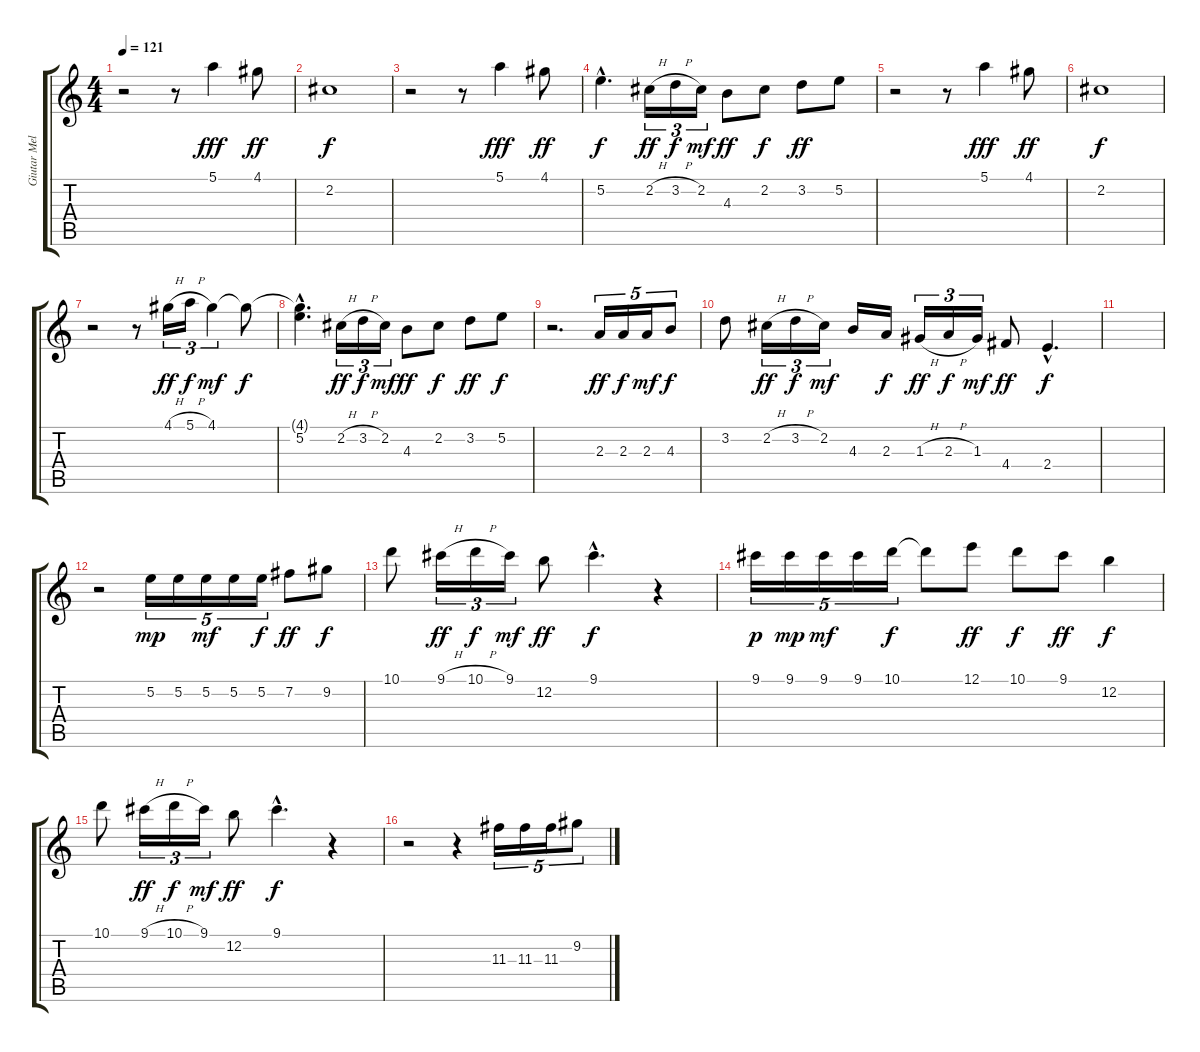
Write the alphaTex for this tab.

\track ("Giutar Melodi" "Giutar Mel") {instrument acousticguitarnylon}
\staff {score tabs}
\tuning (E4 B3 G3 D3 A2 E2) {hide}
\ts (4 4)
\tempo 121
\clef g2
\ks c
r.2{dy ff} r.8 5.1.4{dy fff} 4.1.8{dy ff} |
2.2.1{dy f} |
r.2 r.8 5.1.4{dy fff} 4.1.8{dy ff} |
5.2{hac}.4{d dy f} 2.2{h}.16{tu (3 2) dy ff} 3.2{h}.16{tu (3 2) dy f} 2.2.16{tu (3 2) dy mf} 4.3.8{dy ff} 2.2.8{dy f} 3.2.8{dy ff} 5.2.8 |
r.2 r.8 5.1.4{dy fff} 4.1.8{dy ff} |
2.2.1{dy f} |
r.2 r.8 4.1{h}.16{tu (3 2) dy ff} 5.1{h}.16{tu (3 2) dy f} 4.1.4{tu (3 2) dy mf} 4.1{t}.8{dy f} |
(4.1{hac t} 5.2{hac}).4{d} 2.2{h}.16{tu (3 2) dy ff} 3.2{h}.16{tu (3 2) dy f} 2.2.16{tu (3 2) dy mf} 4.3.8{dy ff} 2.2.8{dy f} 3.2.8{dy ff} 5.2.8{dy f} |
r.2{d} 2.3.16{tu (5 4) dy ff} 2.3.16{tu (5 4) dy f} 2.3.16{tu (5 4) dy mf} 4.3.8{tu (5 4) dy f} |
3.2.8 2.2{h}.16{tu (3 2) dy ff} 3.2{h}.16{tu (3 2) dy f} 2.2.16{tu (3 2) dy mf} 4.3.16 2.3.16{dy f} 1.3{h}.16{tu (3 2) dy ff} 2.3{h}.16{tu (3 2) dy f} 1.3.16{tu (3 2) dy mf} 4.4.8{dy ff} 2.4{hac}.4{d dy f} |
|
r.2 5.2.16{tu (5 4) dy mp} 5.2.16{tu (5 4)} 5.2.16{tu (5 4) dy mf} 5.2.16{tu (5 4)} 5.2.16{tu (5 4) dy f} 7.2.8{dy ff} 9.2.8{dy f} |
10.1.8 9.1{h}.16{tu (3 2) dy ff} 10.1{h}.16{tu (3 2) dy f} 9.1.16{tu (3 2) dy mf} 12.2.8{dy ff} 9.1{hac}.4{d dy f} r.4 |
9.1.16{tu (5 4) dy p} 9.1.16{tu (5 4) dy mp} 9.1.16{tu (5 4) dy mf} 9.1.16{tu (5 4)} 10.1.16{tu (5 4) dy f} 10.1{t}.8 12.1.8{dy ff} 10.1.8{dy f} 9.1.8{dy ff} 12.2.4{dy f} |
10.1.8 9.1{h}.16{tu (3 2) dy ff} 10.1{h}.16{tu (3 2) dy f} 9.1.16{tu (3 2) dy mf} 12.2.8{dy ff} 9.1{hac}.4{d dy f} r.4 |
r.2 r.4 11.3.16{tu (5 4)} 11.3.16{tu (5 4)} 11.3.16{tu (5 4)} 9.2.8{tu (5 4)}
